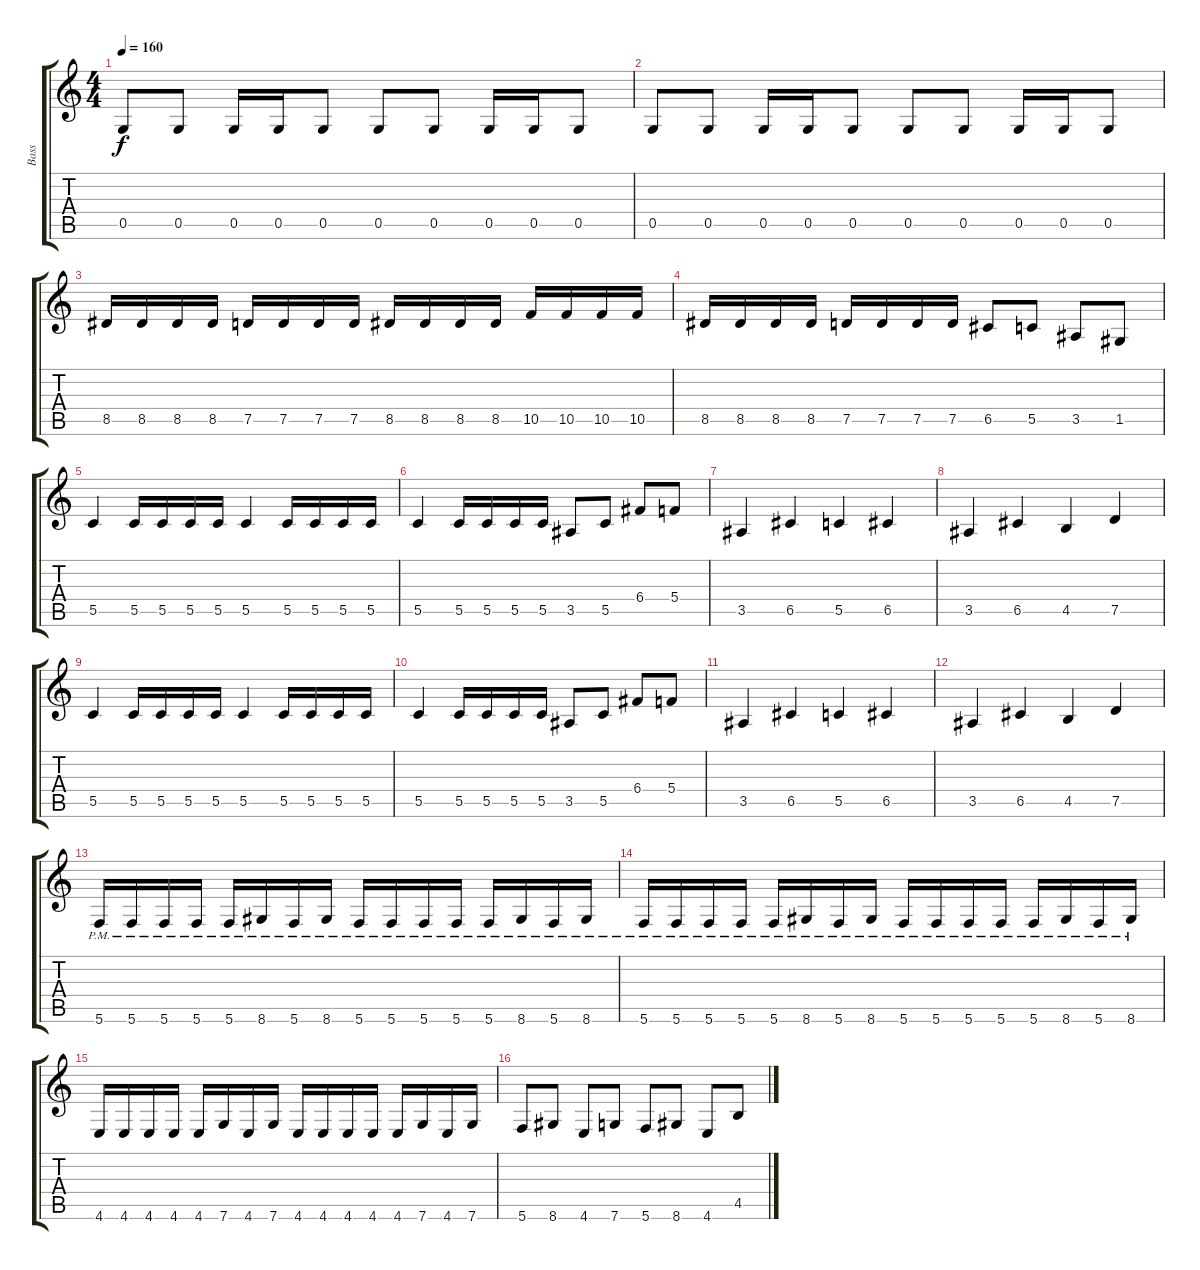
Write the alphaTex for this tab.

\track ("Bass" "Bass") {instrument electricbassfinger}
\staff {score tabs}
\tuning (D4 A3 F3 C3 G2 C2) {hide}
\ts (4 4)
\tempo 160
\clef g2
\ks c
0.5.8{dy f} 0.5.8 0.5.16 0.5.16 0.5.8 0.5.8 0.5.8 0.5.16 0.5.16 0.5.8 |
0.5.8 0.5.8 0.5.16 0.5.16 0.5.8 0.5.8 0.5.8 0.5.16 0.5.16 0.5.8 |
8.5.16 8.5.16 8.5.16 8.5.16 7.5.16 7.5.16 7.5.16 7.5.16 8.5.16 8.5.16 8.5.16 8.5.16 10.5.16 10.5.16 10.5.16 10.5.16 |
8.5.16 8.5.16 8.5.16 8.5.16 7.5.16 7.5.16 7.5.16 7.5.16 6.5.8 5.5.8 3.5.8 1.5.8 |
5.5.4 5.5.16 5.5.16 5.5.16 5.5.16 5.5.4 5.5.16 5.5.16 5.5.16 5.5.16 |
5.5.4 5.5.16 5.5.16 5.5.16 5.5.16 3.5.8 5.5.8 6.4.8 5.4.8 |
3.5.4 6.5.4 5.5.4 6.5.4 |
3.5.4 6.5.4 4.5.4 7.5.4 |
5.5.4 5.5.16 5.5.16 5.5.16 5.5.16 5.5.4 5.5.16 5.5.16 5.5.16 5.5.16 |
5.5.4 5.5.16 5.5.16 5.5.16 5.5.16 3.5.8 5.5.8 6.4.8 5.4.8 |
3.5.4 6.5.4 5.5.4 6.5.4 |
3.5.4 6.5.4 4.5.4 7.5.4 |
5.6{pm}.16 5.6{pm}.16 5.6{pm}.16 5.6{pm}.16 5.6{pm}.16 8.6{pm}.16 5.6{pm}.16 8.6{pm}.16 5.6{pm}.16 5.6{pm}.16 5.6{pm}.16 5.6{pm}.16 5.6{pm}.16 8.6{pm}.16 5.6{pm}.16 8.6{pm}.16 |
5.6{pm}.16 5.6{pm}.16 5.6{pm}.16 5.6{pm}.16 5.6{pm}.16 8.6{pm}.16 5.6{pm}.16 8.6{pm}.16 5.6{pm}.16 5.6{pm}.16 5.6{pm}.16 5.6{pm}.16 5.6{pm}.16 8.6{pm}.16 5.6{pm}.16 8.6{pm}.16 |
4.6.16 4.6.16 4.6.16 4.6.16 4.6.16 7.6.16 4.6.16 7.6.16 4.6.16 4.6.16 4.6.16 4.6.16 4.6.16 7.6.16 4.6.16 7.6.16 |
5.6.8 8.6.8 4.6.8 7.6.8 5.6.8 8.6.8 4.6.8 4.5.8
